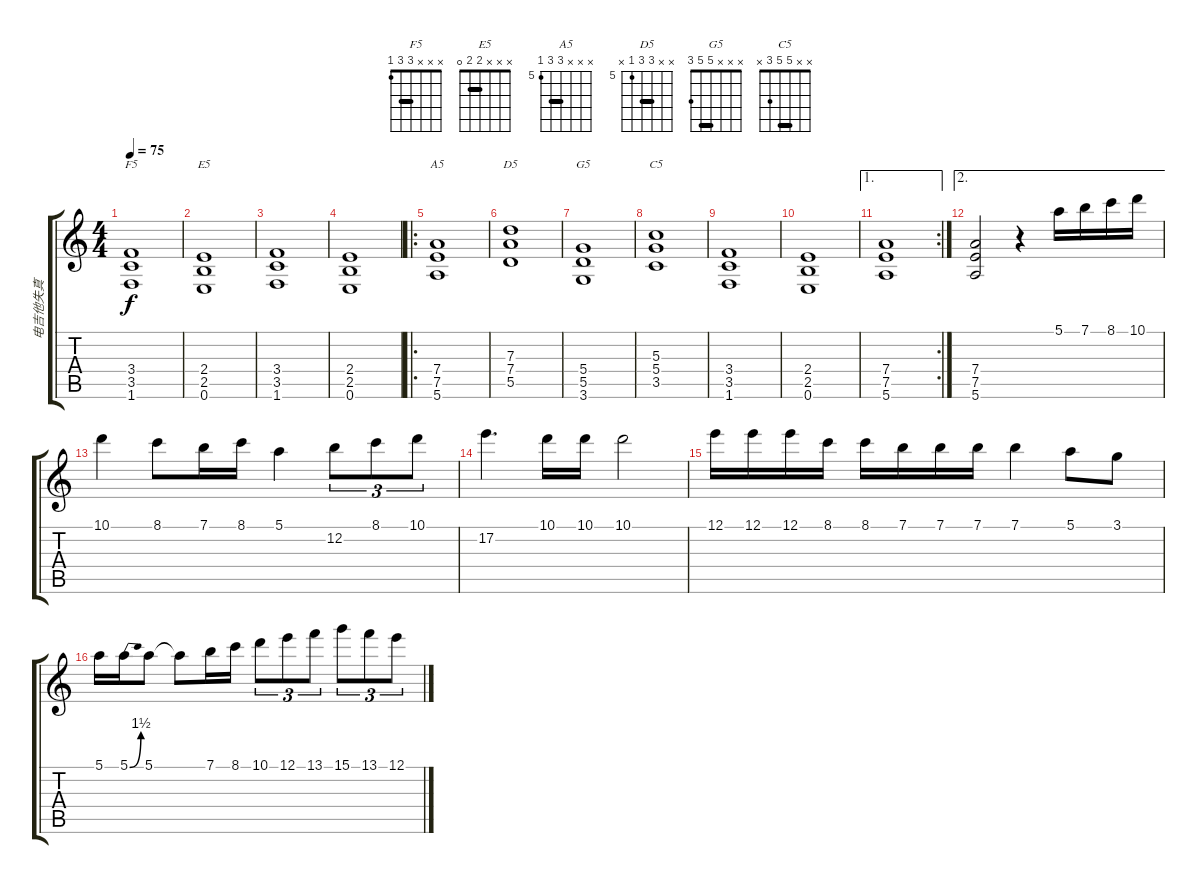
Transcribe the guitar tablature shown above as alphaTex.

\track ("电吉他失真" "电吉他失真") {instrument distortionguitar}
\staff {score tabs}
\tuning (E4 B3 G3 D3 A2 E2) {hide}
\chord ("F5" x x x 3 3 1) {barre 3}
\chord ("E5" x x x 2 2 0) {barre 2}
\chord ("A5" x x x 7 7 5) {firstfret 5 barre 7}
\chord ("D5" x x 7 7 5 x) {firstfret 5 barre 7}
\chord ("G5" x x x 5 5 3) {barre 5}
\chord ("C5" x x 5 5 3 x) {barre 5}
\ts (4 4)
\tempo 75
\clef g2
\ks c
(3.4 3.5 1.6).1{ch "F5" txt "" dy f} |
(2.4 2.5 0.6).1{ch "E5"} |
(3.4 3.5 1.6).1 |
(2.4 2.5 0.6).1 |
\ro
(7.4 7.5 5.6).1{ch "A5"} |
(7.3 7.4 5.5).1{ch "D5"} |
(5.4 5.5 3.6).1{ch "G5"} |
(5.3 5.4 3.5).1{ch "C5"} |
(3.4 3.5 1.6).1 |
(2.4 2.5 0.6).1 |
\ae 1
\rc 2
(7.4 7.5 5.6).1 |
\ae 2
(7.4 7.5 5.6).2 r.4 5.1.16{volume 10} 7.1.16 8.1.16 10.1.16 |
10.1.4 8.1.8 7.1.16 8.1.16 5.1.4 12.2.8{tu (3 2)} 8.1.8{tu (3 2)} 10.1.8{tu (3 2)} |
17.2.4{d} 10.1.16 10.1.16 10.1.2 |
12.1.16 12.1.16 12.1.16 8.1.16 8.1.16 7.1.16 7.1.16 7.1.16 7.1.4 5.1.8 3.1.8 |
5.1.16 5.1{be (bend 0 0 60 6)}.16 5.1.8 5.1{t}.8 7.1.16 8.1.16 10.1.8{tu (3 2)} 12.1.8{tu (3 2)} 13.1.8{tu (3 2)} 15.1.8{tu (3 2)} 13.1.8{tu (3 2)} 12.1.8{tu (3 2)}
